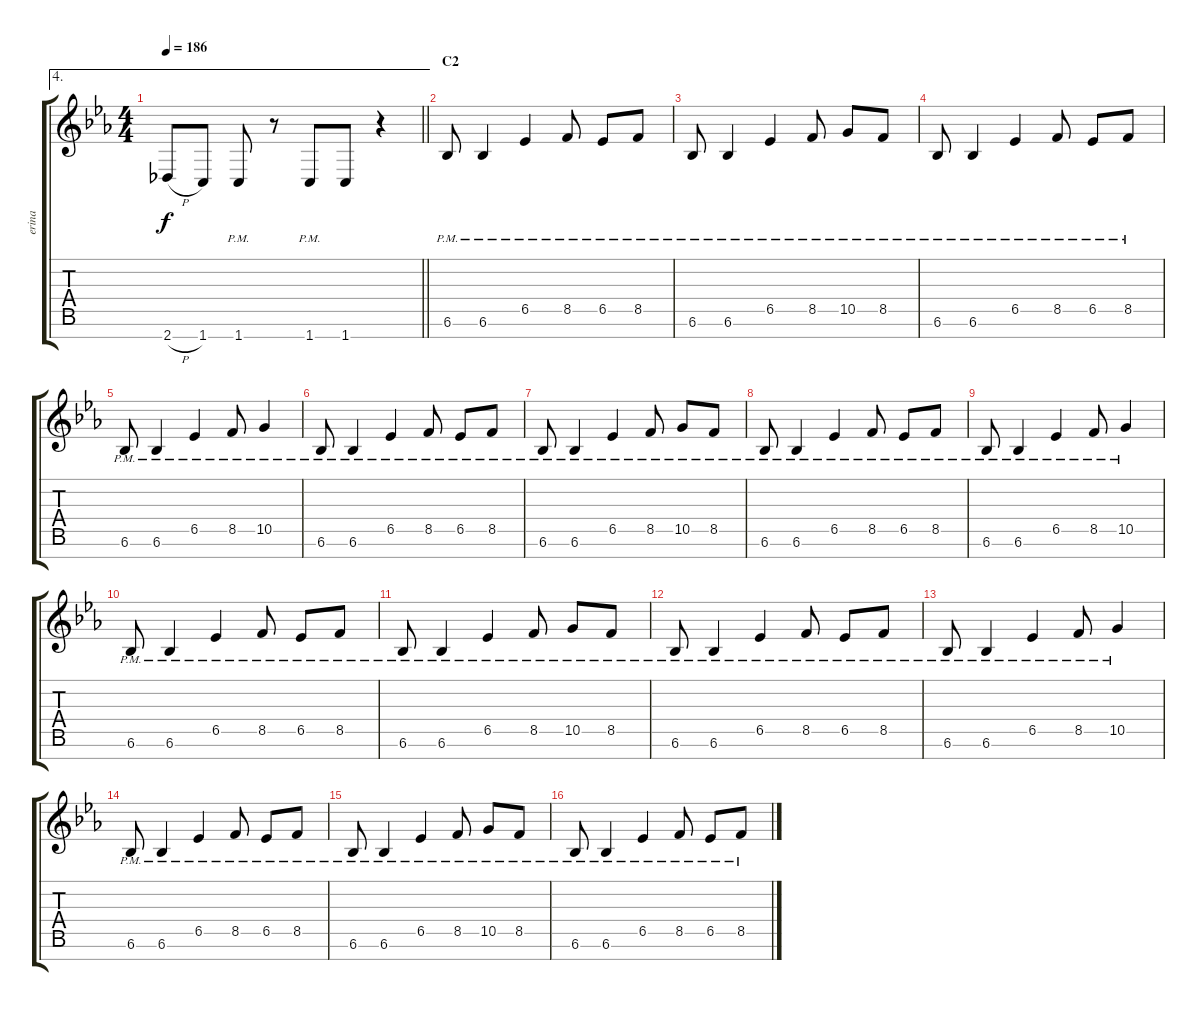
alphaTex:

\track ("erina" "erina") {instrument overdrivenguitar}
\staff {score tabs}
\tuning (E4 B3 G3 D3 A2 E2 B1) {hide}
\ae 4
\ts (4 4)
\tempo 186
\clef g2
\barLineRight lightlight
\ks cminor
2.7{h}.8{dy f} 1.7.8 1.7{pm}.8 r.8 1.7{pm}.8 1.7.8 r.4 |
\section ("" "C2")
6.6{pm}.8{volume 9 instrument electricguitarclean} 6.6{pm}.4 6.5{pm}.4 8.5{pm}.8 6.5{pm}.8 8.5{pm}.8 |
6.6{pm}.8 6.6{pm}.4 6.5{pm}.4 8.5{pm}.8 10.5{pm}.8 8.5{pm}.8 |
6.6{pm}.8 6.6{pm}.4 6.5{pm}.4 8.5{pm}.8 6.5{pm}.8 8.5{pm}.8 |
6.6{pm}.8 6.6{pm}.4 6.5{pm}.4 8.5{pm}.8 10.5{pm}.4 |
6.6{pm}.8 6.6{pm}.4 6.5{pm}.4 8.5{pm}.8 6.5{pm}.8 8.5{pm}.8 |
6.6{pm}.8 6.6{pm}.4 6.5{pm}.4 8.5{pm}.8 10.5{pm}.8 8.5{pm}.8 |
6.6{pm}.8 6.6{pm}.4 6.5{pm}.4 8.5{pm}.8 6.5{pm}.8 8.5{pm}.8 |
6.6{pm}.8 6.6{pm}.4 6.5{pm}.4 8.5{pm}.8 10.5{pm}.4 |
6.6{pm}.8 6.6{pm}.4 6.5{pm}.4 8.5{pm}.8 6.5{pm}.8 8.5{pm}.8 |
6.6{pm}.8 6.6{pm}.4 6.5{pm}.4 8.5{pm}.8 10.5{pm}.8 8.5{pm}.8 |
6.6{pm}.8 6.6{pm}.4 6.5{pm}.4 8.5{pm}.8 6.5{pm}.8 8.5{pm}.8 |
6.6{pm}.8 6.6{pm}.4 6.5{pm}.4 8.5{pm}.8 10.5{pm}.4 |
6.6{pm}.8 6.6{pm}.4 6.5{pm}.4 8.5{pm}.8 6.5{pm}.8 8.5{pm}.8 |
6.6{pm}.8 6.6{pm}.4 6.5{pm}.4 8.5{pm}.8 10.5{pm}.8 8.5{pm}.8 |
6.6{pm}.8 6.6{pm}.4 6.5{pm}.4 8.5{pm}.8 6.5{pm}.8 8.5{pm}.8
